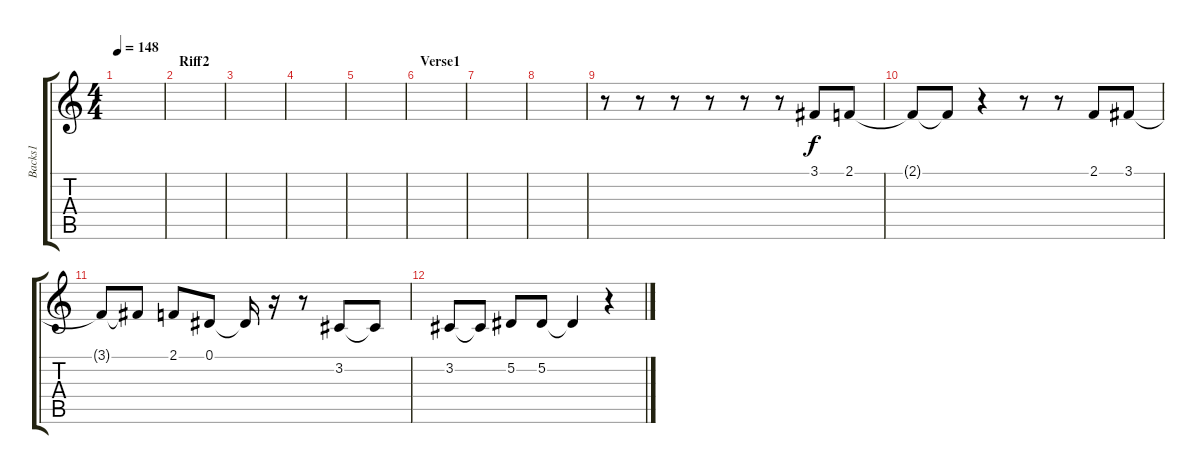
\track ("Backs1" "Backs1") {instrument tenorsax}
\staff {score tabs}
\tuning (Eb4 Bb3 Gb3 Db3 Ab2 Eb2) {hide}
\ts (4 4)
\tempo 148
\clef g2
\ks c
|
\section ("" "Riff2")
|
|
|
|
\section ("" "Verse1")
|
|
|
r.8 r.8 r.8 r.8 r.8 r.8 3.1.8 2.1.8 |
2.1{t}.8 2.1{t}.8 r.4 r.8 r.8 2.1.8 3.1.8 |
3.1{t}.8 3.1{t}.8 2.1.8 0.1.8 0.1{t}.16 r.16 r.8 3.2.8 3.2{t}.8 |
3.2.8 3.2{t}.8 5.2.8 5.2.8 5.2{t}.4 r.4
